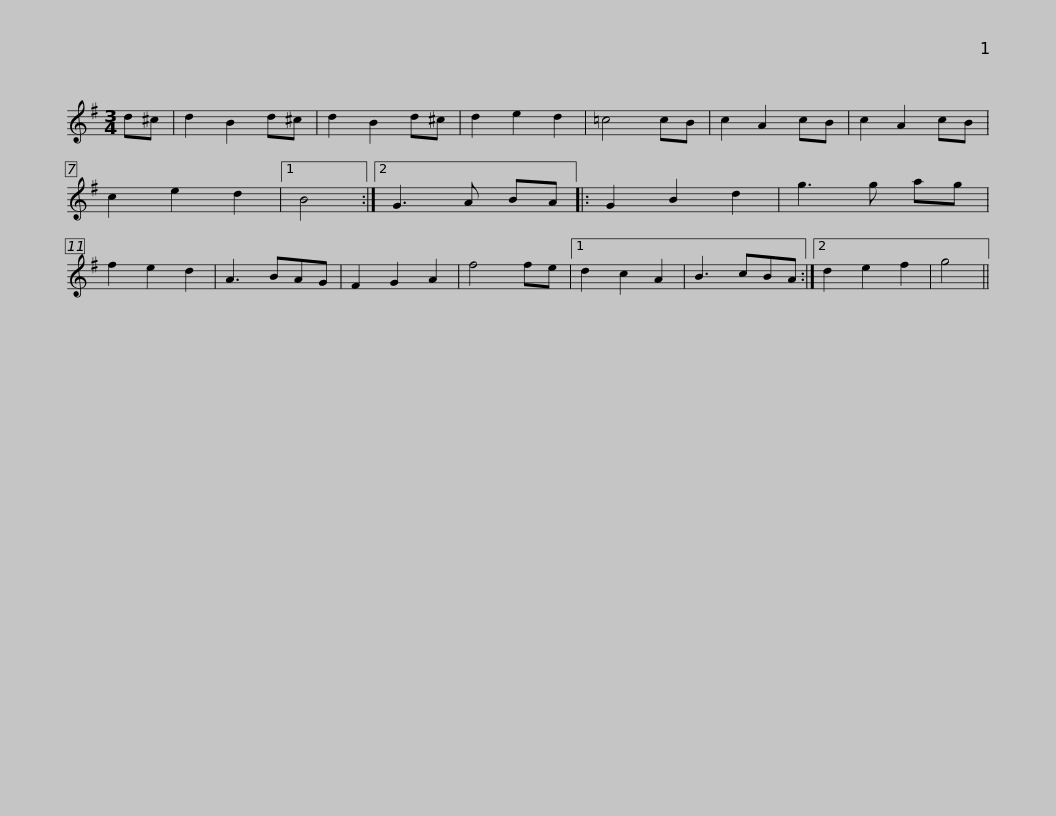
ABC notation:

X:1
L:1/8
M:3/4
I:linebreak $
K:G
V:1 treble
V:1
 d^c | d2 B2 d^c | d2 B2 d^c | d2 e2 d2 | =c4 cB | %5
 c2 A2 cB | c2 A2 cB | c2 e2 d2 |1 B4 :|2 G3 A BA |: %10
 G2 B2 d2 |$ g3 g ag | f2 e2 d2 | A3 BAG | F2 G2 A2 | %15
 f4 fe |1 d2 c2 A2 | B3 cBA :|2 d2 e2 f2 | g4 || %20
